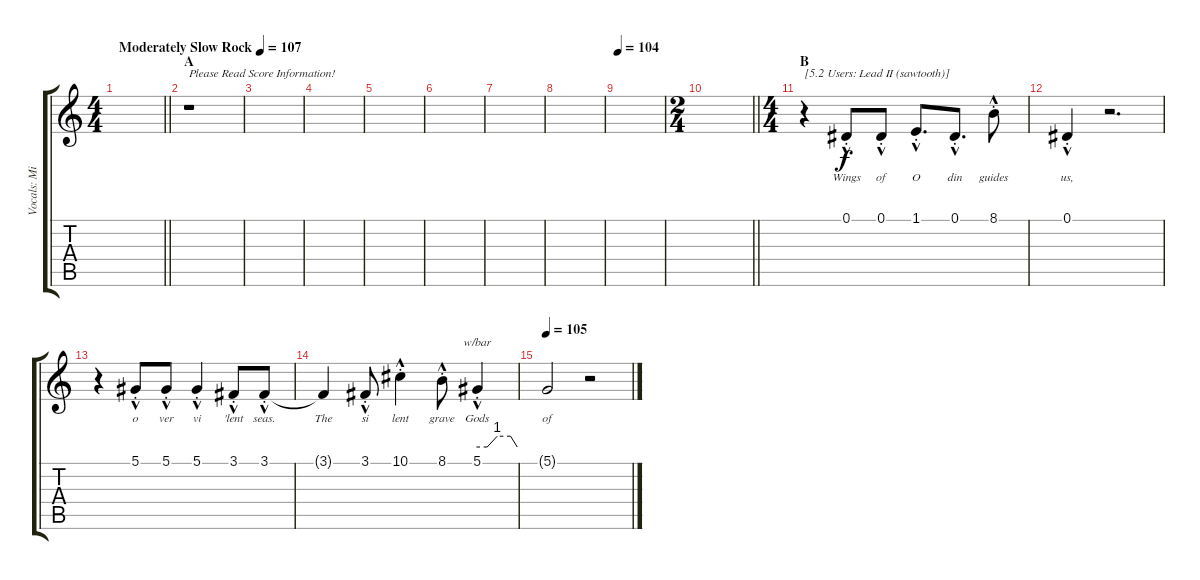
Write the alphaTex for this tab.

\track ("Vocals: Midnight" "Vocals: Mi") {instrument lead2sawtooth}
\staff {score tabs}
\tuning (Eb4 Bb3 Gb3 Db3 Ab2 Eb2) {hide}
\ts (4 4)
\tempo (107 "Moderately Slow Rock")
\clef g2
\barLineRight lightlight
\ks c
|
\section ("" "A")
r.1{txt "Please Read Score Information!"} |
|
|
|
|
|
|
\tempo 104
|
\ts (2 4)
\barLineRight lightlight
|
\ts (4 4)
\section ("" "B")
r.4{txt "[5.2 Users: Lead II (sawtooth)]"} 0.1{hac st}.8{lyrics (0 "Wings") lyrics (1 "") lyrics (2 "") lyrics (3 "") lyrics (4 "")} 0.1{hac st}.8{lyrics (0 "of") lyrics (1 "") lyrics (2 "") lyrics (3 "") lyrics (4 "")} 1.1{hac st}.8{d lyrics (0 "O") lyrics (1 "") lyrics (2 "") lyrics (3 "") lyrics (4 "")} 0.1{hac st}.8{d lyrics (0 "din") lyrics (1 "") lyrics (2 "") lyrics (3 "") lyrics (4 "")} 8.1{hac st}.8{lyrics (0 "guides") lyrics (1 "") lyrics (2 "") lyrics (3 "") lyrics (4 "")} |
0.1{hac st}.4{lyrics (0 "us,") lyrics (1 "") lyrics (2 "") lyrics (3 "") lyrics (4 "")} r.2{d} |
r.4 5.1{hac st}.8{lyrics (0 "o") lyrics (1 "") lyrics (2 "") lyrics (3 "") lyrics (4 "")} 5.1{hac st}.8{lyrics (0 "ver") lyrics (1 "") lyrics (2 "") lyrics (3 "") lyrics (4 "")} 5.1{hac st}.4{lyrics (0 "vi") lyrics (1 "") lyrics (2 "") lyrics (3 "") lyrics (4 "")} 3.1{hac st}.8{lyrics (0 "'lent") lyrics (1 "") lyrics (2 "") lyrics (3 "") lyrics (4 "")} 3.1{hac st}.8{lyrics (0 "seas.") lyrics (1 "") lyrics (2 "") lyrics (3 "") lyrics (4 "")} |
3.1{t}.4{lyrics (0 "The") lyrics (1 "") lyrics (2 "") lyrics (3 "") lyrics (4 "")} 3.1{hac st}.8{lyrics (0 "si") lyrics (1 "") lyrics (2 "") lyrics (3 "") lyrics (4 "")} 10.1{hac st}.4{lyrics (0 "lent") lyrics (1 "") lyrics (2 "") lyrics (3 "") lyrics (4 "")} 8.1{hac st}.8{lyrics (0 "grave") lyrics (1 "") lyrics (2 "") lyrics (3 "") lyrics (4 "")} 5.1{hac st}.4{tbe (custom default 0 0 15 0 30 4 50 4 60 0) lyrics (0 "Gods") lyrics (1 "") lyrics (2 "") lyrics (3 "") lyrics (4 "")} |
\tempo 105
5.1{t}.2{lyrics (0 "of") lyrics (1 "") lyrics (2 "") lyrics (3 "") lyrics (4 "")} r.2
